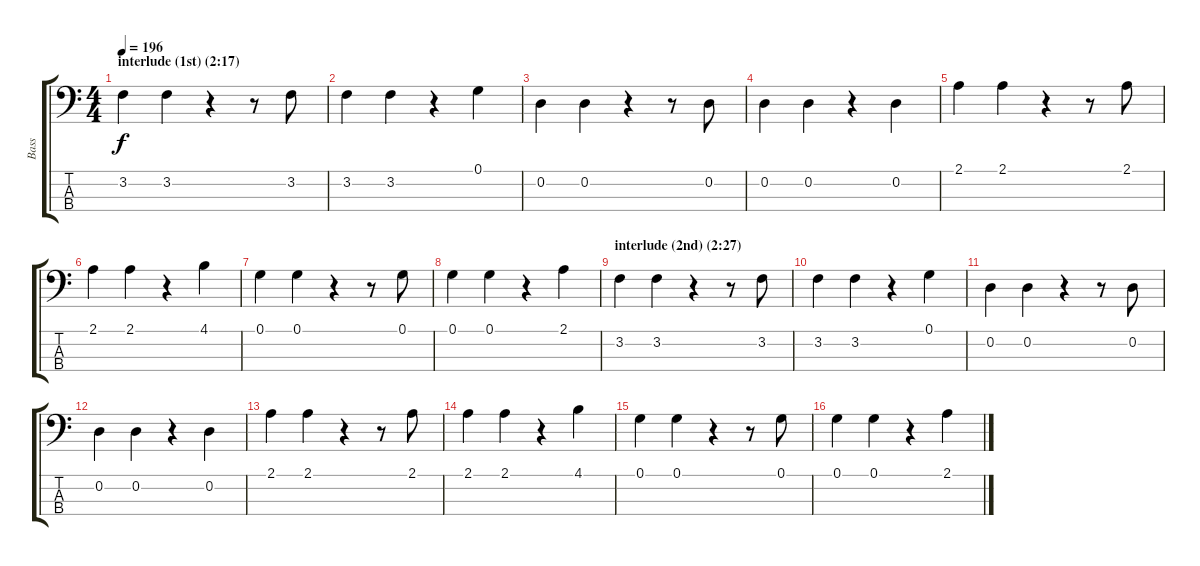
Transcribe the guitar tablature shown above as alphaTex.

\track ("Bass" "Bass") {instrument electricbassfinger}
\staff {score tabs}
\tuning (G2 D2 A1 E1) {hide}
\ts (4 4)
\section ("" "interlude (1st) (2:17)")
\tempo 196
\clef f4
\ks c
3.2.4{dy f} 3.2.4 r.4 r.8 3.2.8 |
3.2.4 3.2.4 r.4 0.1.4 |
0.2.4 0.2.4 r.4 r.8 0.2.8 |
0.2.4 0.2.4 r.4 0.2.4 |
2.1.4 2.1.4 r.4 r.8 2.1.8 |
2.1.4 2.1.4 r.4 4.1.4 |
0.1.4 0.1.4 r.4 r.8 0.1.8 |
0.1.4 0.1.4 r.4 2.1.4 |
\section ("" "interlude (2nd) (2:27)")
3.2.4 3.2.4 r.4 r.8 3.2.8 |
3.2.4 3.2.4 r.4 0.1.4 |
0.2.4 0.2.4 r.4 r.8 0.2.8 |
0.2.4 0.2.4 r.4 0.2.4 |
2.1.4 2.1.4 r.4 r.8 2.1.8 |
2.1.4 2.1.4 r.4 4.1.4 |
0.1.4 0.1.4 r.4 r.8 0.1.8 |
0.1.4 0.1.4 r.4 2.1.4
